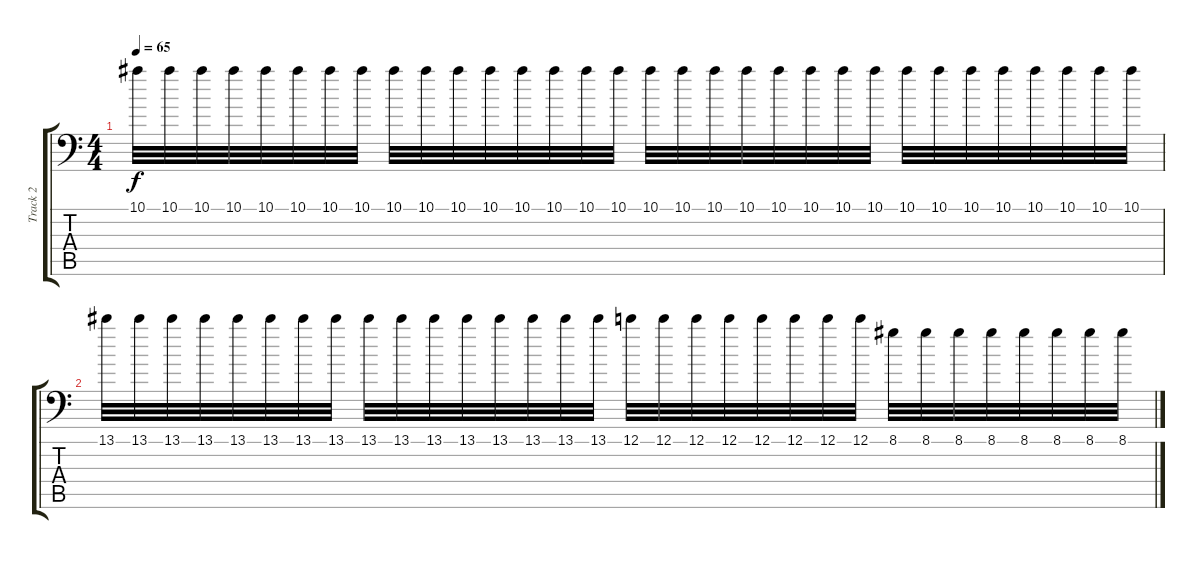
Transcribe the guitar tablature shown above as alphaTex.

\track ("Track 2" "Track 2") {instrument distortionguitar}
\staff {score tabs}
\tuning (C4 G3 Eb3 Bb2 F2 Bb1) {hide}
\ts (4 4)
\tempo 65
\clef f4
\ks c
10.1.32{dy f} 10.1.32 10.1.32 10.1.32 10.1.32 10.1.32 10.1.32 10.1.32 10.1.32 10.1.32 10.1.32 10.1.32 10.1.32 10.1.32 10.1.32 10.1.32 10.1.32 10.1.32 10.1.32 10.1.32 10.1.32 10.1.32 10.1.32 10.1.32 10.1.32 10.1.32 10.1.32 10.1.32 10.1.32 10.1.32 10.1.32 10.1.32 |
13.1.32 13.1.32 13.1.32 13.1.32 13.1.32 13.1.32 13.1.32 13.1.32 13.1.32 13.1.32 13.1.32 13.1.32 13.1.32 13.1.32 13.1.32 13.1.32 12.1.32 12.1.32 12.1.32 12.1.32 12.1.32 12.1.32 12.1.32 12.1.32 8.1.32 8.1.32 8.1.32 8.1.32 8.1.32 8.1.32 8.1.32 8.1.32
